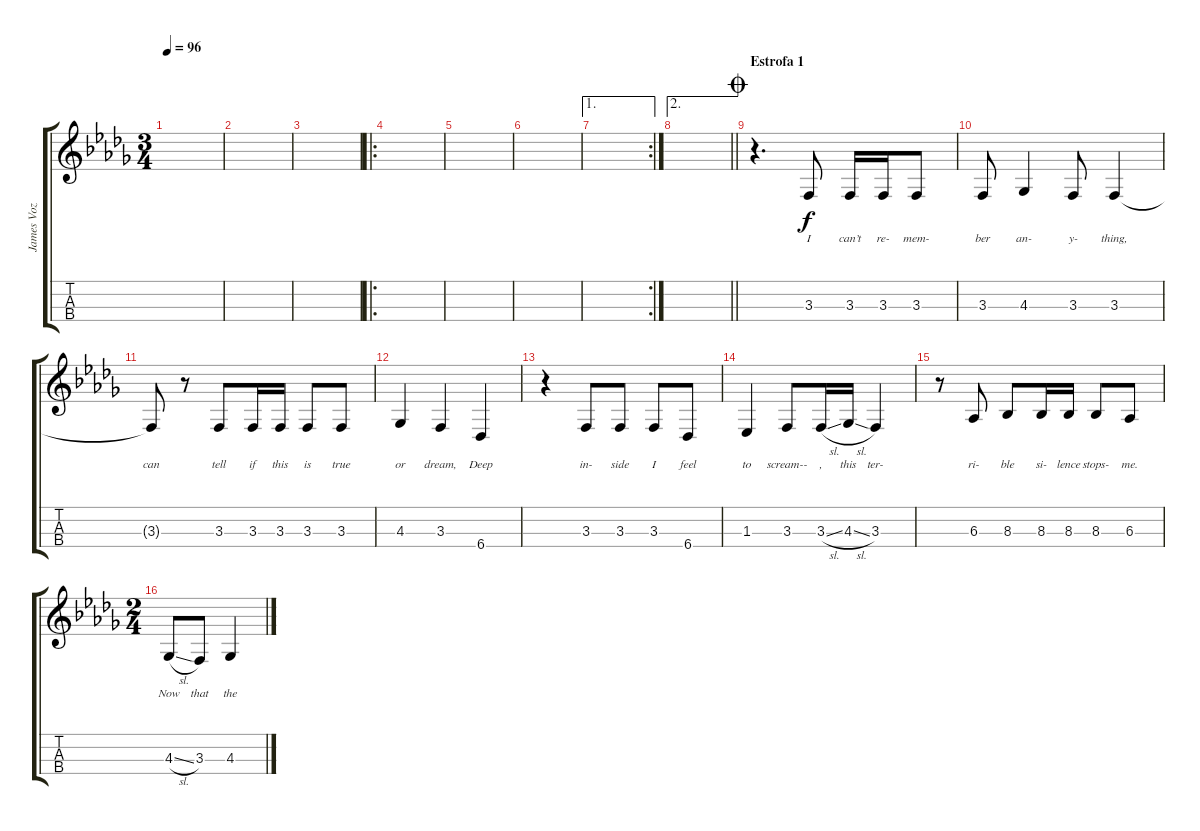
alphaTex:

\track ("James Voz" "James Voz") {instrument harmonica}
\staff {score tabs}
\tuning (E4 A3 D3 G2) {hide}
\ts (3 4)
\tempo 96
\clef g2
\ks bbminor
|
|
|
\ro
|
|
|
\ae 1
\rc 2
|
\ae 2
\barLineRight lightlight
|
\section ("" "Estrofa 1")
\jump coda
r.4{d} 3.3.8{lyrics (0 "I") lyrics (1 "") lyrics (2 "") lyrics (3 "") lyrics (4 "")} 3.3.16{lyrics (0 "can’t") lyrics (1 "") lyrics (2 "") lyrics (3 "") lyrics (4 "")} 3.3.16{lyrics (0 "re-") lyrics (1 "") lyrics (2 "") lyrics (3 "") lyrics (4 "")} 3.3.8{lyrics (0 "mem-") lyrics (1 "") lyrics (2 "") lyrics (3 "") lyrics (4 "")} |
3.3.8{lyrics (0 "ber") lyrics (1 "") lyrics (2 "") lyrics (3 "") lyrics (4 "")} 4.3.4{lyrics (0 "an-") lyrics (1 "") lyrics (2 "") lyrics (3 "") lyrics (4 "")} 3.3.8{lyrics (0 "y-") lyrics (1 "") lyrics (2 "") lyrics (3 "") lyrics (4 "")} 3.3.4{lyrics (0 "thing,") lyrics (1 "") lyrics (2 "") lyrics (3 "") lyrics (4 "")} |
3.3{t}.8{lyrics (0 "can") lyrics (1 "") lyrics (2 "") lyrics (3 "") lyrics (4 "")} r.8 3.3.8{lyrics (0 "tell") lyrics (1 "") lyrics (2 "") lyrics (3 "") lyrics (4 "")} 3.3.16{lyrics (0 "if") lyrics (1 "") lyrics (2 "") lyrics (3 "") lyrics (4 "")} 3.3.16{lyrics (0 "this") lyrics (1 "") lyrics (2 "") lyrics (3 "") lyrics (4 "")} 3.3.8{lyrics (0 "is") lyrics (1 "") lyrics (2 "") lyrics (3 "") lyrics (4 "")} 3.3.8{lyrics (0 "true") lyrics (1 "") lyrics (2 "") lyrics (3 "") lyrics (4 "")} |
4.3.4{lyrics (0 "or") lyrics (1 "") lyrics (2 "") lyrics (3 "") lyrics (4 "")} 3.3.4{lyrics (0 "dream,") lyrics (1 "") lyrics (2 "") lyrics (3 "") lyrics (4 "")} 6.4.4{lyrics (0 "Deep") lyrics (1 "") lyrics (2 "") lyrics (3 "") lyrics (4 "")} |
r.4 3.3.8{lyrics (0 "in-") lyrics (1 "") lyrics (2 "") lyrics (3 "") lyrics (4 "")} 3.3.8{lyrics (0 "side") lyrics (1 "") lyrics (2 "") lyrics (3 "") lyrics (4 "")} 3.3.8{lyrics (0 "I") lyrics (1 "") lyrics (2 "") lyrics (3 "") lyrics (4 "")} 6.4.8{lyrics (0 "feel") lyrics (1 "") lyrics (2 "") lyrics (3 "") lyrics (4 "")} |
1.3.4{lyrics (0 "to") lyrics (1 "") lyrics (2 "") lyrics (3 "") lyrics (4 "")} 3.3.8{lyrics (0 "scream--") lyrics (1 "") lyrics (2 "") lyrics (3 "") lyrics (4 "")} 3.3{sl}.16{lyrics (0 ",") lyrics (1 "") lyrics (2 "") lyrics (3 "") lyrics (4 "")} 4.3{sl}.16{lyrics (0 "this") lyrics (1 "") lyrics (2 "") lyrics (3 "") lyrics (4 "")} 3.3.4{lyrics (0 "ter-") lyrics (1 "") lyrics (2 "") lyrics (3 "") lyrics (4 "")} |
r.8 6.3.8{lyrics (0 "ri-") lyrics (1 "") lyrics (2 "") lyrics (3 "") lyrics (4 "")} 8.3.8{lyrics (0 "ble") lyrics (1 "") lyrics (2 "") lyrics (3 "") lyrics (4 "")} 8.3.16{lyrics (0 "si-") lyrics (1 "") lyrics (2 "") lyrics (3 "") lyrics (4 "")} 8.3.16{lyrics (0 "lence") lyrics (1 "") lyrics (2 "") lyrics (3 "") lyrics (4 "")} 8.3.8{lyrics (0 "stops-") lyrics (1 "") lyrics (2 "") lyrics (3 "") lyrics (4 "")} 6.3.8{lyrics (0 "me.") lyrics (1 "") lyrics (2 "") lyrics (3 "") lyrics (4 "")} |
\ts (2 4)
4.3{sl}.8{lyrics (0 "Now") lyrics (1 "") lyrics (2 "") lyrics (3 "") lyrics (4 "")} 3.3.8{lyrics (0 "that") lyrics (1 "") lyrics (2 "") lyrics (3 "") lyrics (4 "")} 4.3.4{lyrics (0 "the") lyrics (1 "") lyrics (2 "") lyrics (3 "") lyrics (4 "")}
